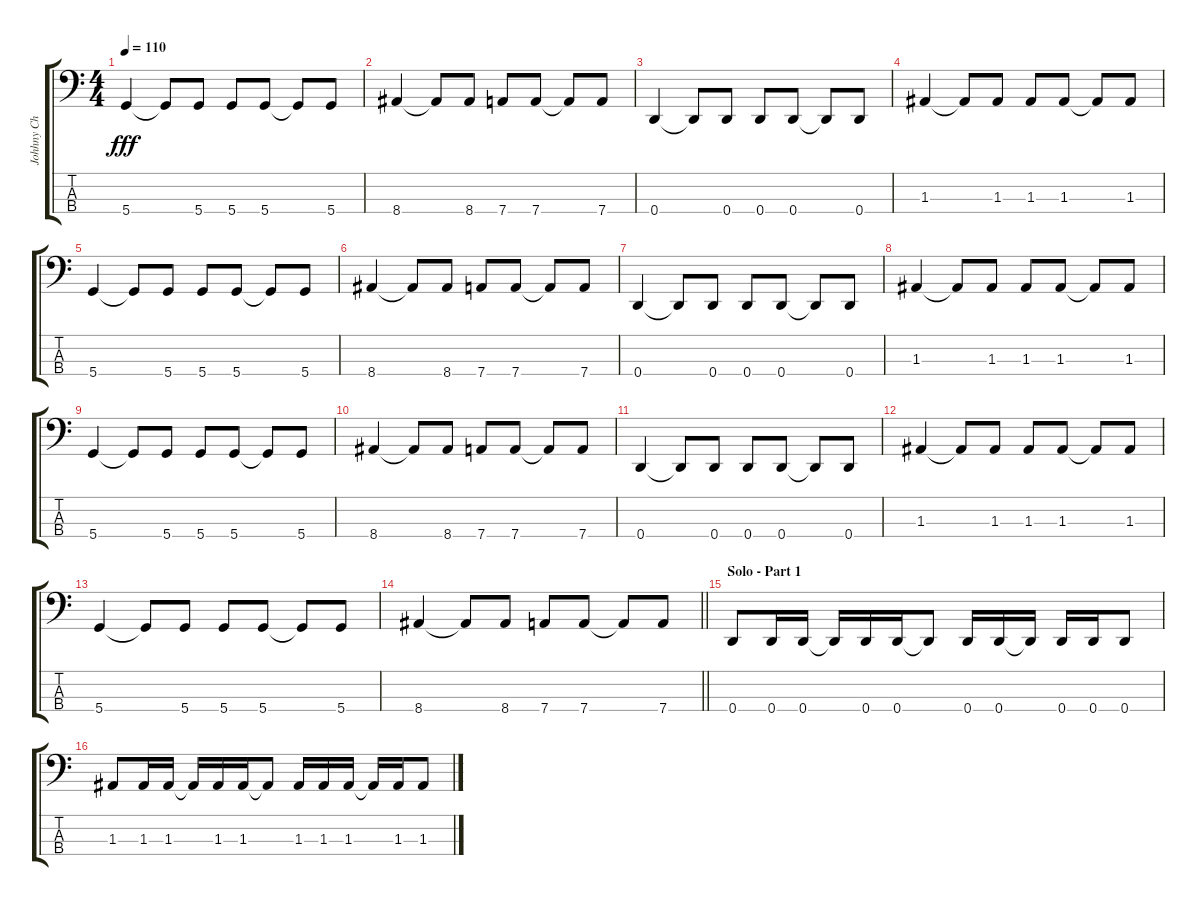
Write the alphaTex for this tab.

\track (" Johhny Christ " " Johhny Ch") {instrument electricbasspick}
\staff {score tabs}
\tuning (G2 D2 A1 D1) {hide}
\ts (4 4)
\tempo 110
\clef f4
\ks c
5.4.4{dy fff} 5.4{t}.8 5.4.8 5.4.8 5.4.8 5.4{t}.8 5.4.8 |
8.4.4 8.4{t}.8 8.4.8 7.4.8 7.4.8 7.4{t}.8 7.4.8 |
0.4.4 0.4{t}.8 0.4.8 0.4.8 0.4.8 0.4{t}.8 0.4.8 |
1.3.4 1.3{t}.8 1.3.8 1.3.8 1.3.8 1.3{t}.8 1.3.8 |
5.4.4 5.4{t}.8 5.4.8 5.4.8 5.4.8 5.4{t}.8 5.4.8 |
8.4.4 8.4{t}.8 8.4.8 7.4.8 7.4.8 7.4{t}.8 7.4.8 |
0.4.4 0.4{t}.8 0.4.8 0.4.8 0.4.8 0.4{t}.8 0.4.8 |
1.3.4 1.3{t}.8 1.3.8 1.3.8 1.3.8 1.3{t}.8 1.3.8 |
5.4.4 5.4{t}.8 5.4.8 5.4.8 5.4.8 5.4{t}.8 5.4.8 |
8.4.4 8.4{t}.8 8.4.8 7.4.8 7.4.8 7.4{t}.8 7.4.8 |
0.4.4 0.4{t}.8 0.4.8 0.4.8 0.4.8 0.4{t}.8 0.4.8 |
1.3.4 1.3{t}.8 1.3.8 1.3.8 1.3.8 1.3{t}.8 1.3.8 |
5.4.4 5.4{t}.8 5.4.8 5.4.8 5.4.8 5.4{t}.8 5.4.8 |
\barLineRight lightlight
8.4.4 8.4{t}.8 8.4.8 7.4.8 7.4.8 7.4{t}.8 7.4.8 |
\section ("" "Solo - Part 1")
0.4.8 0.4.16 0.4.16 0.4{t}.16 0.4.16 0.4.16 0.4{t}.8 0.4.16 0.4.16 0.4{t}.16 0.4.16 0.4.16 0.4.8 |
1.3.8 1.3.16 1.3.16 1.3{t}.16 1.3.16 1.3.16 1.3{t}.8 1.3.16 1.3.16 1.3.16 1.3{t}.16 1.3.16 1.3.8
